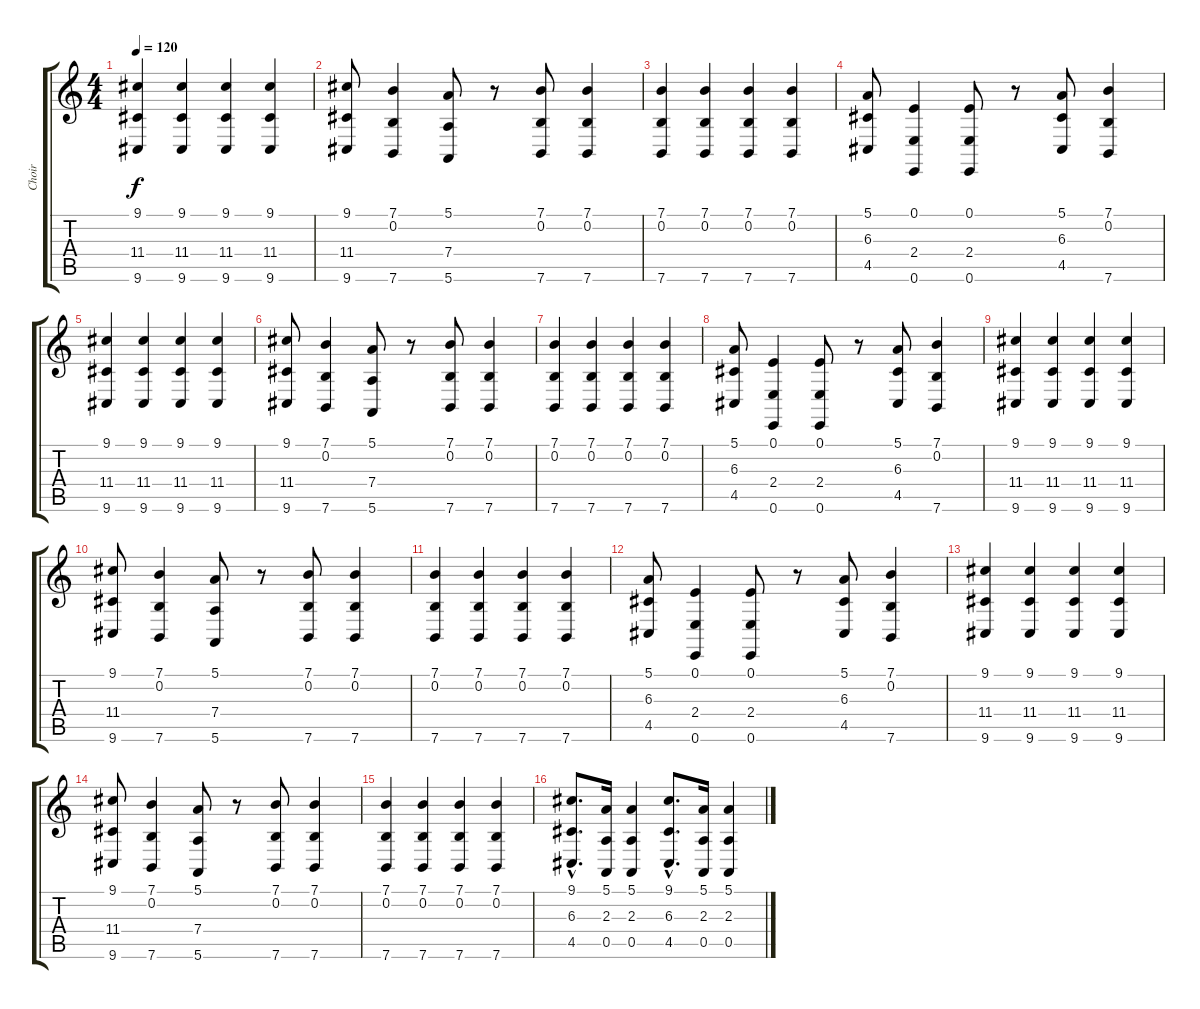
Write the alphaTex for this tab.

\track ("Choir" "Choir") {instrument choiraahs}
\staff {score tabs}
\tuning (E4 B3 G3 D3 A2 E2) {hide}
\ts (4 4)
\tempo 120
\clef g2
\ks c
(9.1 11.4 9.6).4{dy f} (9.1 11.4 9.6).4 (9.1 11.4 9.6).4 (9.1 11.4 9.6).4 |
(9.1 11.4 9.6).8 (7.1 0.2 7.6).4 (5.1 7.4 5.6).8 r.8 (7.1 0.2 7.6).8 (7.1 0.2 7.6).4 |
(7.1 0.2 7.6).4 (7.1 0.2 7.6).4 (7.1 0.2 7.6).4 (7.1 0.2 7.6).4 |
(5.1 6.3 4.5).8 (0.1 2.4 0.6).4 (0.1 2.4 0.6).8 r.8 (5.1 6.3 4.5).8 (7.1 0.2 7.6).4 |
(9.1 11.4 9.6).4 (9.1 11.4 9.6).4 (9.1 11.4 9.6).4 (9.1 11.4 9.6).4 |
(9.1 11.4 9.6).8 (7.1 0.2 7.6).4 (5.1 7.4 5.6).8 r.8 (7.1 0.2 7.6).8 (7.1 0.2 7.6).4 |
(7.1 0.2 7.6).4 (7.1 0.2 7.6).4 (7.1 0.2 7.6).4 (7.1 0.2 7.6).4 |
(5.1 6.3 4.5).8 (0.1 2.4 0.6).4 (0.1 2.4 0.6).8 r.8 (5.1 6.3 4.5).8 (7.1 0.2 7.6).4 |
(9.1 11.4 9.6).4 (9.1 11.4 9.6).4 (9.1 11.4 9.6).4 (9.1 11.4 9.6).4 |
(9.1 11.4 9.6).8 (7.1 0.2 7.6).4 (5.1 7.4 5.6).8 r.8 (7.1 0.2 7.6).8 (7.1 0.2 7.6).4 |
(7.1 0.2 7.6).4 (7.1 0.2 7.6).4 (7.1 0.2 7.6).4 (7.1 0.2 7.6).4 |
(5.1 6.3 4.5).8 (0.1 2.4 0.6).4 (0.1 2.4 0.6).8 r.8 (5.1 6.3 4.5).8 (7.1 0.2 7.6).4 |
(9.1 11.4 9.6).4 (9.1 11.4 9.6).4 (9.1 11.4 9.6).4 (9.1 11.4 9.6).4 |
(9.1 11.4 9.6).8 (7.1 0.2 7.6).4 (5.1 7.4 5.6).8 r.8 (7.1 0.2 7.6).8 (7.1 0.2 7.6).4 |
(7.1 0.2 7.6).4 (7.1 0.2 7.6).4 (7.1 0.2 7.6).4 (7.1 0.2 7.6).4 |
(9.1{hac} 6.3{hac} 4.5{hac}).8{d} (5.1 2.3 0.5).16 (5.1 2.3 0.5).4 (9.1{hac} 6.3{hac} 4.5{hac}).8{d} (5.1 2.3 0.5).16 (5.1 2.3 0.5).4
